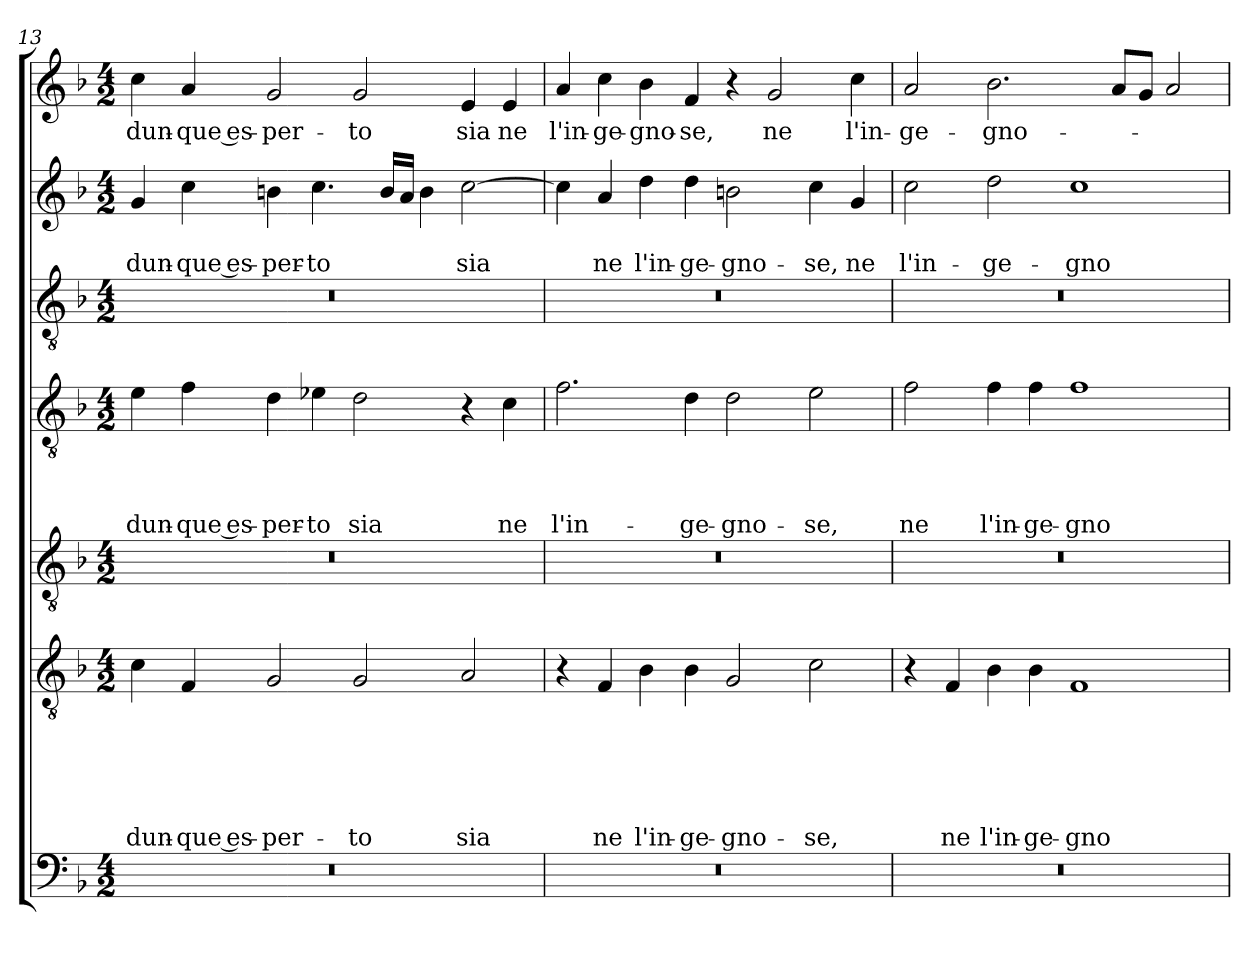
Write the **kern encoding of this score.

**kern	**kern	**text	**text	**text	**text	**text	**text	**kern	**kern	**text	**text	**text	**text	**kern	**kern	**text	**text	**kern	**text
*part7	*part6	*part6	*part6	*part6	*part6	*part6	*part6	*part5	*part4	*part4	*part4	*part4	*part4	*part3	*part2	*part2	*part2	*part1	*part1
*staff7	*staff6	*staff6	*staff6	*staff6	*staff6	*staff6	*staff6	*staff5	*staff4	*staff4	*staff4	*staff4	*staff4	*staff3	*staff2	*staff2	*staff2	*staff1	*staff1
*clefF4	*clefGv2	*	*	*	*	*	*	*clefGv2	*clefGv2	*	*	*	*	*clefGv2	*clefG2	*	*	*clefG2	*
*k[b-]	*k[b-]	*	*	*	*	*	*	*k[b-]	*k[b-]	*	*	*	*	*k[b-]	*k[b-]	*	*	*k[b-]	*
*d:	*d:	*	*	*	*	*	*	*d:	*d:	*	*	*	*	*d:	*d:	*	*	*d:	*
*M4/2	*M4/2	*	*	*	*	*	*	*M4/2	*M4/2	*	*	*	*	*M4/2	*M4/2	*	*	*M4/2	*
=13	=13	=13	=13	=13	=13	=13	=13	=13	=13	=13	=13	=13	=13	=13	=13	=13	=13	=13	=13
!	!	!	!	!	!	!	!LO:LY:b	!	!	!	!	!	!LO:LY:b	!	!	!	!LO:LY:b	!	!LO:LY:b
0r	4c\	.	.	.	.	.	dun-	0r	4e\	.	.	.	dun-	0r	4g/	.	dun-	4cc\	dun-
!	!	!	!	!	!	!	!LO:LY:b	!	!	!	!	!	!LO:LY:b	!	!	!	!LO:LY:b	!	!LO:LY:b
.	4F/	.	.	.	.	.	-que es-	.	4f\	.	.	.	-que es-	.	4cc\	.	-que es-	4a/	-que es-
!	!	!	!	!	!	!	!LO:LY:b	!	!	!	!	!	!LO:LY:b	!	!	!	!LO:LY:b	!	!LO:LY:b
.	2G/	.	.	.	.	.	-per-	.	4d\	.	.	.	-per-	.	4bn\	.	-per-	2g/	-per-
!	!	!	!	!	!	!	!	!	!	!	!	!	!LO:LY:b	!	!	!	!LO:LY:b	!	!
.	.	.	.	.	.	.	.	.	4e-X\	.	.	.	-to	.	4.cc\	.	-to	.	.
!	!	!	!	!	!	!	!LO:LY:b	!	!	!	!	!	!LO:LY:b	!	!	!	!	!	!LO:LY:b
.	2G/	.	.	.	.	.	-to	.	2d\	.	.	.	sia	.	.	.	.	2g/	-to
.	.	.	.	.	.	.	.	.	.	.	.	.	.	.	16b/LL	.	.	.	.
.	.	.	.	.	.	.	.	.	.	.	.	.	.	.	16a/JJ	.	.	.	.
.	.	.	.	.	.	.	.	.	.	.	.	.	.	.	4b\	.	.	.	.
!	!	!	!	!	!	!	!LO:LY:b	!	!	!	!	!	!	!	!	!	!LO:LY:b	!	!LO:LY:b
.	2A/	.	.	.	.	.	sia	.	4r	.	.	.	.	.	[2cc\	.	sia	4e/	sia
!	!	!	!	!	!	!	!	!	!	!	!	!	!LO:LY:b	!	!	!	!	!	!LO:LY:b
.	.	.	.	.	.	.	.	.	4c\	.	.	.	ne	.	.	.	.	4e/	ne
=14	=14	=14	=14	=14	=14	=14	=14	=14	=14	=14	=14	=14	=14	=14	=14	=14	=14	=14	=14
!	!	!	!	!	!	!	!	!	!	!	!	!	!LO:LY:b	!	!	!	!	!	!LO:LY:b
0r	4r	.	.	.	.	.	.	0r	2.f\	.	.	.	l'in-	0r	4cc\]	.	.	4a/	l'in-
!	!	!	!	!	!	!	!LO:LY:b	!	!	!	!	!	!	!	!	!	!LO:LY:b	!	!LO:LY:b
.	4F/	.	.	.	.	.	ne	.	.	.	.	.	.	.	4a/	.	ne	4cc\	-ge-
!	!	!	!	!	!	!	!LO:LY:b	!	!	!	!	!	!	!	!	!	!LO:LY:b	!	!LO:LY:b
.	4B-\	.	.	.	.	.	l'in-	.	.	.	.	.	.	.	4dd\	.	l'in-	4b-\	-gno-
!	!	!	!	!	!	!	!LO:LY:b	!	!	!	!	!	!LO:LY:b	!	!	!	!LO:LY:b	!	!LO:LY:b
.	4B-\	.	.	.	.	.	-ge-	.	4d\	.	.	.	-ge-	.	4dd\	.	-ge-	4f/	-se,
!	!	!	!	!	!	!	!LO:LY:b	!	!	!	!	!	!LO:LY:b	!	!	!	!LO:LY:b	!	!
.	2G/	.	.	.	.	.	-gno-	.	2d\	.	.	.	-gno-	.	2bn\	.	-gno-	4r	.
!	!	!	!	!	!	!	!	!	!	!	!	!	!	!	!	!	!	!	!LO:LY:b
.	.	.	.	.	.	.	.	.	.	.	.	.	.	.	.	.	.	2g/	ne
!	!	!	!	!	!	!	!LO:LY:b	!	!	!	!	!	!LO:LY:b	!	!	!	!LO:LY:b	!	!
.	2c\	.	.	.	.	.	-se,	.	2e\	.	.	.	-se,	.	4cc\	.	-se,	.	.
!	!	!	!	!	!	!	!	!	!	!	!	!	!	!	!	!	!LO:LY:b	!	!LO:LY:b
.	.	.	.	.	.	.	.	.	.	.	.	.	.	.	4g/	.	ne	4cc\	l'in-
=15	=15	=15	=15	=15	=15	=15	=15	=15	=15	=15	=15	=15	=15	=15	=15	=15	=15	=15	=15
!	!	!	!	!	!	!	!	!	!	!	!	!	!LO:LY:b	!	!	!	!LO:LY:b	!	!LO:LY:b
0r	4r	.	.	.	.	.	.	0r	2f\	.	.	.	ne	0r	2cc\	.	l'in-	2a/	-ge-
!	!	!	!	!	!	!	!LO:LY:b	!	!	!	!	!	!	!	!	!	!	!	!
.	4F/	.	.	.	.	.	ne	.	.	.	.	.	.	.	.	.	.	.	.
!	!	!	!	!	!	!	!LO:LY:b	!	!	!	!	!	!LO:LY:b	!	!	!	!LO:LY:b	!	!LO:LY:b
.	4B-\	.	.	.	.	.	l'in-	.	4f\	.	.	.	l'in-	.	2dd\	.	-ge-	2.b-\	-gno-
!	!	!	!	!	!	!	!LO:LY:b	!	!	!	!	!	!LO:LY:b	!	!	!	!	!	!
.	4B-\	.	.	.	.	.	-ge-	.	4f\	.	.	.	-ge-	.	.	.	.	.	.
!	!	!	!	!	!	!	!LO:LY:b	!	!	!	!	!	!LO:LY:b	!	!	!	!LO:LY:b	!	!
.	1F	.	.	.	.	.	-gno-	.	1f	.	.	.	-gno-	.	1cc	.	-gno-	.	.
.	.	.	.	.	.	.	.	.	.	.	.	.	.	.	.	.	.	8a/L	.
.	.	.	.	.	.	.	.	.	.	.	.	.	.	.	.	.	.	8g/J	.
.	.	.	.	.	.	.	.	.	.	.	.	.	.	.	.	.	.	2a/	.
=	=	=	=	=	=	=	=	=	=	=	=	=	=	=	=	=	=	=	=
*-	*-	*-	*-	*-	*-	*-	*-	*-	*-	*-	*-	*-	*-	*-	*-	*-	*-	*-	*-
